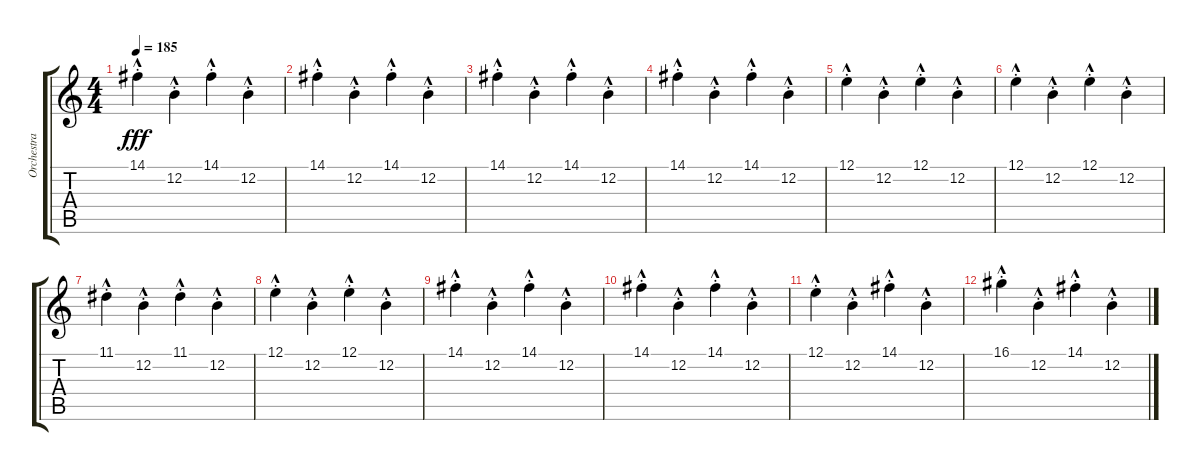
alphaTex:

\track ("Orchestra" "Orchestra") {instrument stringensemble1}
\staff {score tabs}
\tuning (E4 B3 G3 D3 A2 E2) {hide}
\ts (4 4)
\tempo 185
\clef g2
\ks c
14.1{hac st}.4{dy fff} 12.2{hac st}.4 14.1{hac st}.4 12.2{hac st}.4 |
14.1{hac st}.4 12.2{hac st}.4 14.1{hac st}.4 12.2{hac st}.4 |
14.1{hac st}.4 12.2{hac st}.4 14.1{hac st}.4 12.2{hac st}.4 |
14.1{hac st}.4 12.2{hac st}.4 14.1{hac st}.4 12.2{hac st}.4 |
12.1{hac st}.4 12.2{hac st}.4 12.1{hac st}.4 12.2{hac st}.4 |
12.1{hac st}.4 12.2{hac st}.4 12.1{hac st}.4 12.2{hac st}.4 |
11.1{hac st}.4 12.2{hac st}.4 11.1{hac st}.4 12.2{hac st}.4 |
12.1{hac st}.4 12.2{hac st}.4 12.1{hac st}.4 12.2{hac st}.4 |
14.1{hac st}.4 12.2{hac st}.4 14.1{hac st}.4 12.2{hac st}.4 |
14.1{hac st}.4 12.2{hac st}.4 14.1{hac st}.4 12.2{hac st}.4 |
12.1{hac st}.4 12.2{hac st}.4 14.1{hac st}.4 12.2{hac st}.4 |
16.1{hac st}.4 12.2{hac st}.4 14.1{hac st}.4 12.2{hac st}.4
